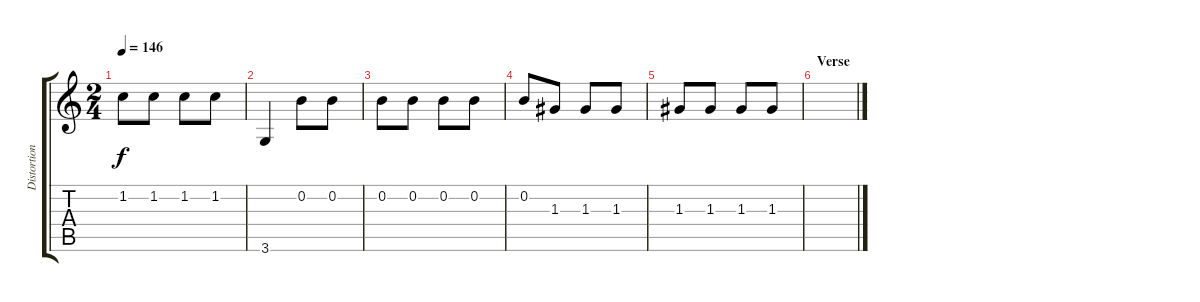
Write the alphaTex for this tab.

\track ("Distortion Guitar" "Distortion") {instrument overdrivenguitar}
\staff {score tabs}
\tuning (E4 B3 G3 D3 A2 E2) {hide}
\ts (2 4)
\tempo 146
\clef g2
\ks c
1.2.8{dy f} 1.2.8 1.2.8 1.2.8 |
3.6.4 0.2.8 0.2.8 |
0.2.8 0.2.8 0.2.8 0.2.8 |
0.2.8 1.3.8 1.3.8 1.3.8 |
1.3.8 1.3.8 1.3.8 1.3.8 |
\section ("" "Verse")
